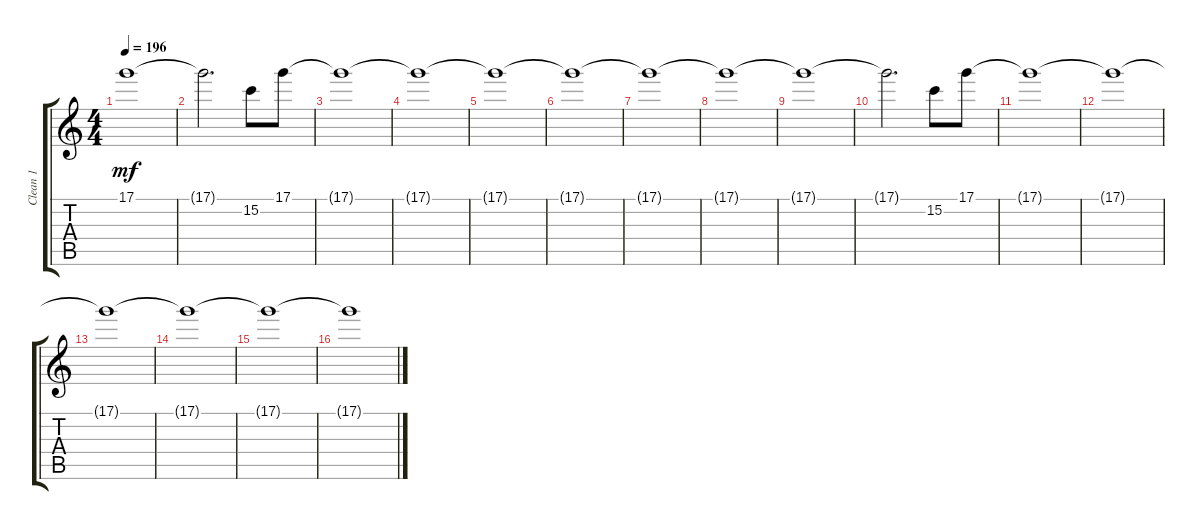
\track ("Clean 1" "Clean 1") {instrument electricguitarclean}
\staff {score tabs}
\tuning (D4 A3 F3 C3 G2 C2) {hide}
\ts (4 4)
\tempo 196
\clef g2
\ks aminor
17.1{t}.1{dy mf} |
17.1{t}.2{d} 15.2.8 17.1.8 |
17.1{t}.1 |
17.1{t}.1 |
17.1{t}.1 |
17.1{t}.1 |
17.1{t}.1 |
17.1{t}.1 |
17.1{t}.1 |
17.1{t}.2{d} 15.2.8 17.1.8 |
17.1{t}.1 |
17.1{t}.1 |
17.1{t}.1 |
17.1{t}.1 |
17.1{t}.1 |
17.1{t}.1
